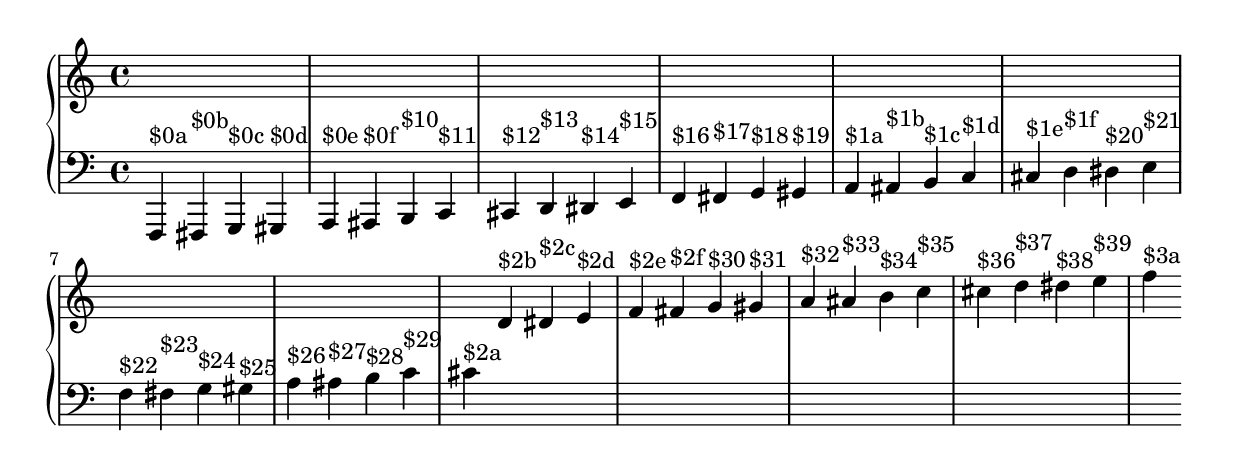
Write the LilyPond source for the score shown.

\version "2.16.0"

\header {
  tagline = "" % removed
}

\paper { indent = 0\cm } 

\language english

\score
{
	\new PianoStaff
	\autochange
	{
		f,,^"$0a"  fs,,^"$0b"  g,,^"$0c"  gs,,^"$0d"  a,,^"$0e"  as,,^"$0f"  b,,^"$10"  c,^"$11"  cs,^"$12"  d,^"$13"  ds,^"$14"  e,^"$15"  f,^"$16"  fs,^"$17"  g,^"$18"  gs,^"$19"  a,^"$1a"  as,^"$1b"  b,^"$1c"  c^"$1d"  cs^"$1e"  d^"$1f"  ds^"$20"  e^"$21"  f^"$22"  fs^"$23"  g^"$24"  gs^"$25"  a^"$26"  as^"$27"  b^"$28"  c'^"$29"  cs'^"$2a"  d'^"$2b"  ds'^"$2c"  e'^"$2d"  f'^"$2e"  fs'^"$2f"  g'^"$30"  gs'^"$31"  a'^"$32"  as'^"$33"  b'^"$34"  c''^"$35"  cs''^"$36"  d''^"$37"  ds''^"$38"  e''^"$39"  f''^"$3a"
	}
}
